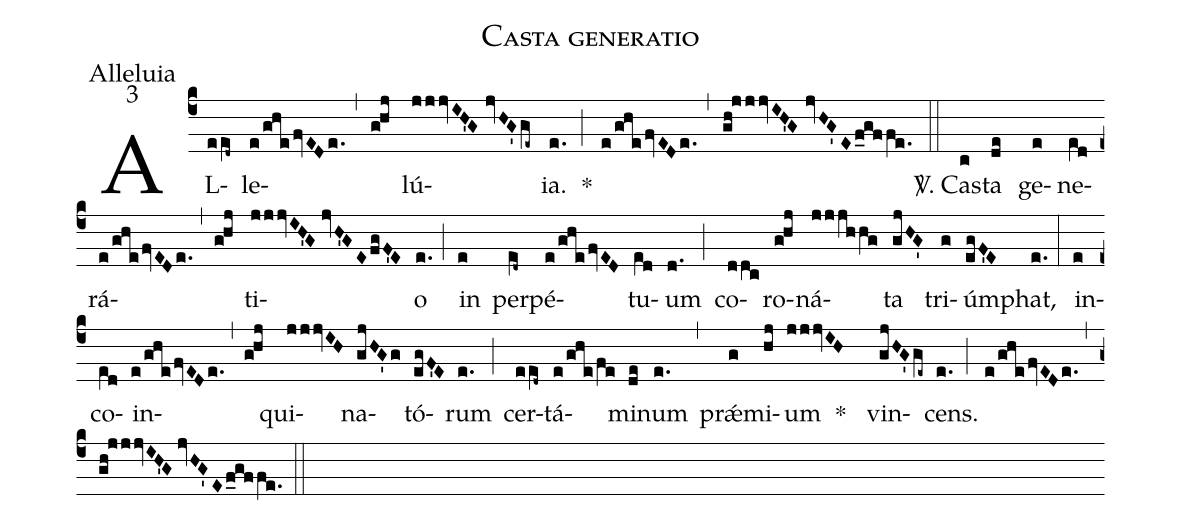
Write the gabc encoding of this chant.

name: Casta generatio;
office-part: Alleluia;
mode: 3;
%%
(c4) AL(ee[ll:1]d~)le(e/ghefvEDe.)(,)(ghj)lú(jjjvIH'G//jvHG'ge~)ia.(e.) *(;) (e/ghefvEDe.) (,) (gh!jjjvIH'G//jvHG'Ef_gffe.) (::)
<sp>V/</sp>. Cas(c)ta(de) ge(e)ne(e[ll:1]d)rá(e/ghefvEDe.)(,)(ghj)ti(jjjvIH'G//jvH'GEfgF'E)o(e.) (;) in(e) per(e[ll:1]d~)pé(e/ghefvED)tu(e[ll:1]d)um(d.) (;) co(ddc)ro(ghj)ná(jjjhhg)ta(gjHG') tri(g)úm(egF'E)phat,(e.) (:)
in(e)co(e[ll:1]d)in(e/ghefvEDe.)(,)(ghj)qui(jjjvIH)na(gjHG'g)tó(egF'E)rum(e.) (;) cer(ee[ll:1]d~)tá(e/ghe/fe)mi(de)num(e.) (,) prǽ(g)mi(hj)um(jjjvIH) *()
() vin(gjHG'ge~)cens.(e.) (;) (e/ghefvEDe.) (,) (gh!jjjvIH'G//jvHG'Ef_gffe.) (::)
